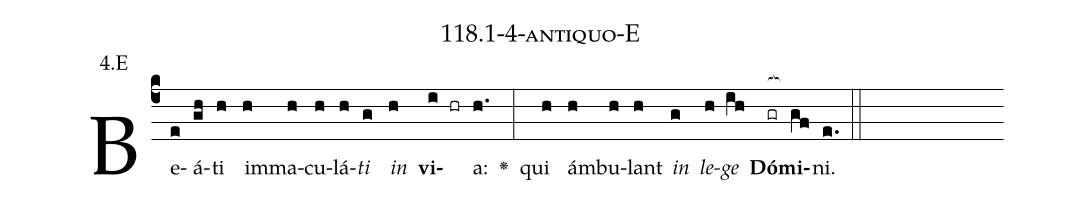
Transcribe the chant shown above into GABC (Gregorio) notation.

name: 118.1-4-antiquo-E;
annotation: 4.E;
%%
(c4)Be(e)á(gh)ti(h) im(h)ma(h)cu(h)lá(h)<i>ti</i>(g) <i>in</i>(h) <b>vi</b>(i hr)a:(h.) <v>\greheightstar</v>(:) qui(h) ám(h)bu(h)lant(h) <i>in</i>(g) <i>le</i>(h)<i>ge</i>(ih) <b>Dó</b>(gr[ocb:1{])<b>mi</b>(gf[ocb:0}])ni.(e.) (::)


%E(h) u(g) o(h) u(ih) a(gf) e.(e.) (::)
